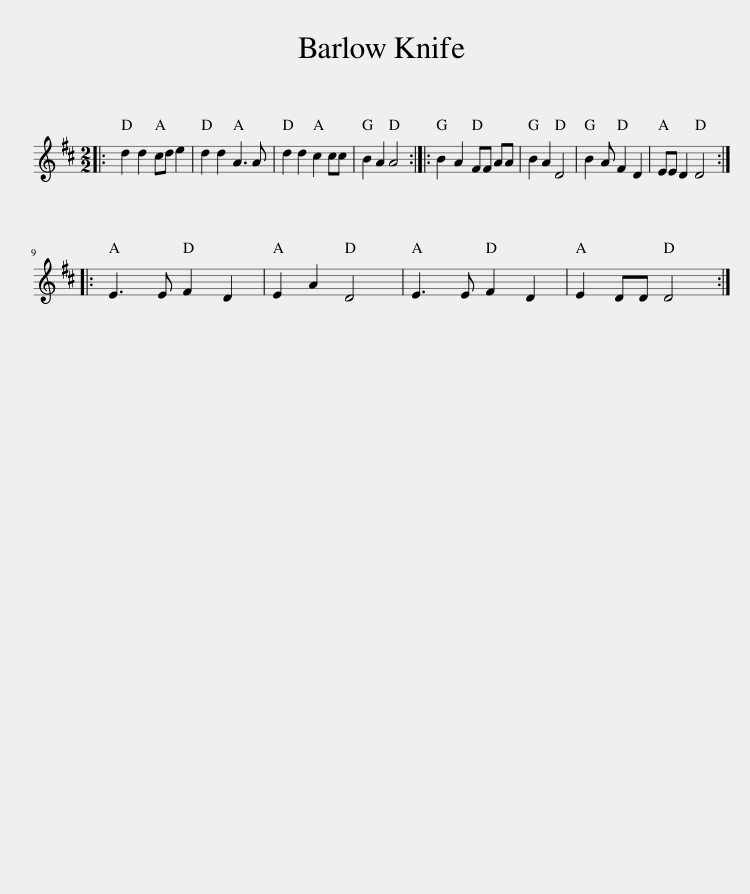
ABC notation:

X:1
L:1/8
M:2/2
I:linebreak $
K:D
V:1 treble
V:1
|: d2 d2 cd e2 | d2 d2 A3 A | d2 d2 c2 cc | B2 A2 A4 :: B2 A2 FF AA | %5
 B2 A2 D4 | B2 A F2 D2 | EE D2 D4 ::$ E3 E F2 D2 | E2 A2 D4 | %10
 E3 E F2 D2 | E2 DD D4 :| %12
